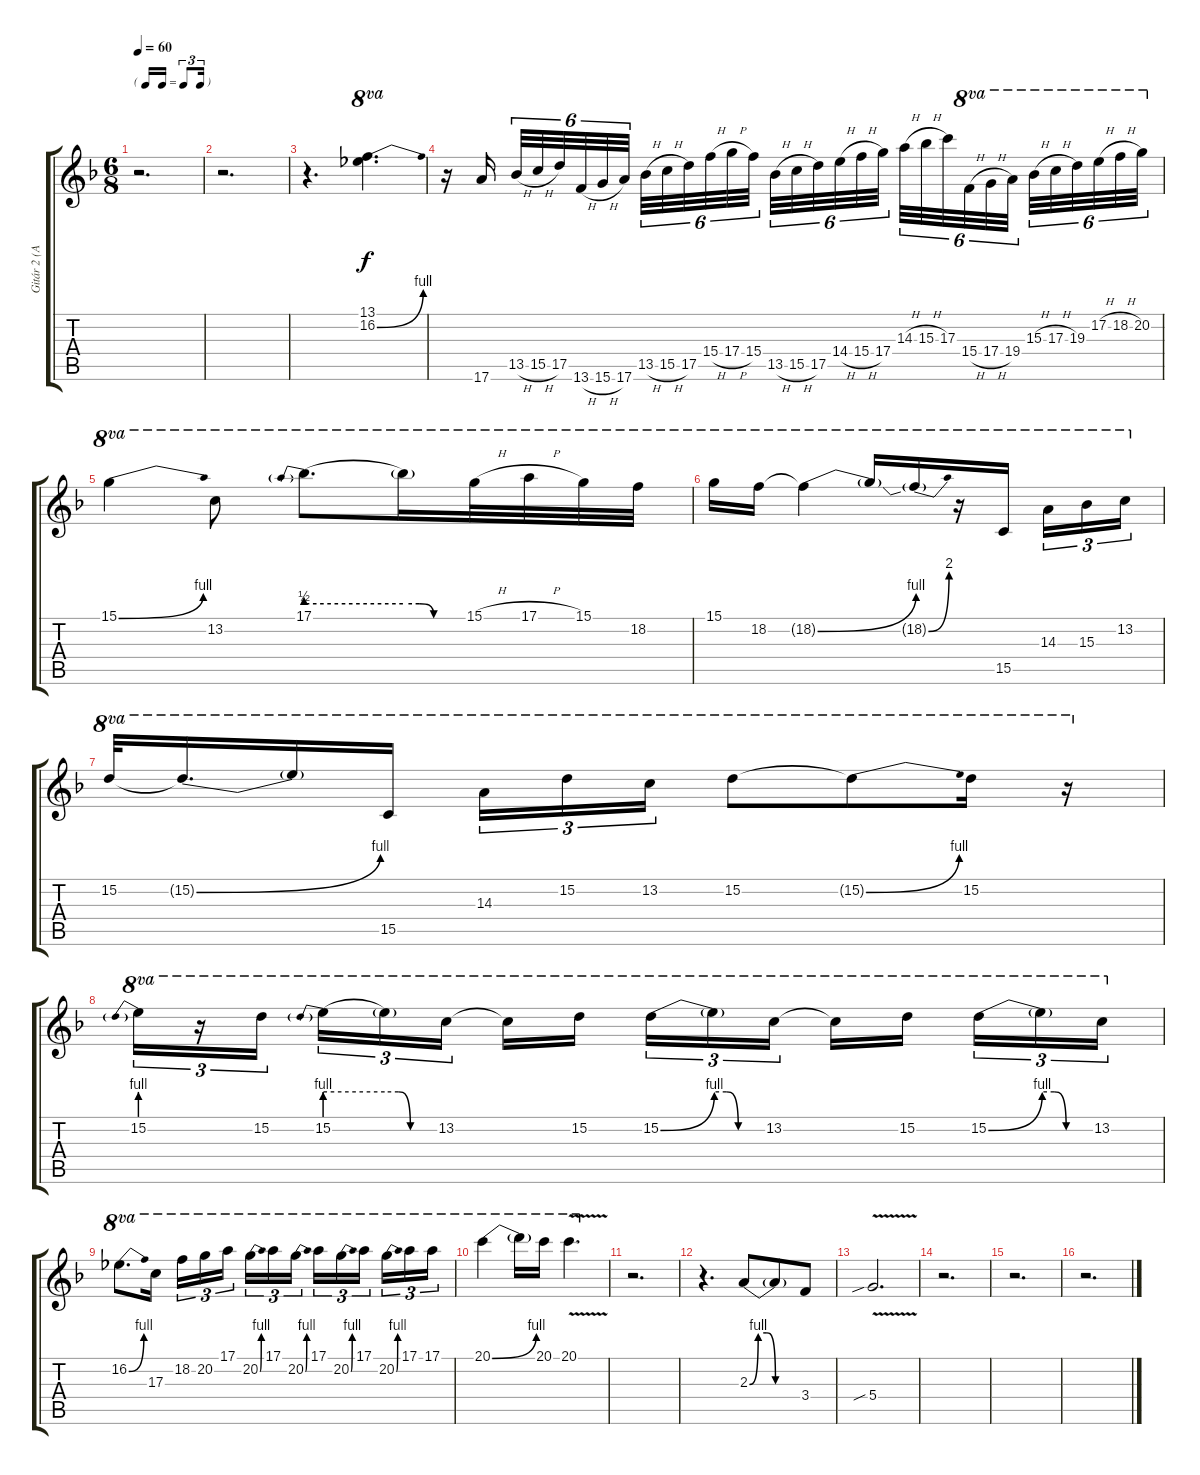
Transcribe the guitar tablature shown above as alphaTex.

\track ("Gitár 2 (Adrian Vandenberg)" "Gitár 2 (A") {instrument distortionguitar}
\staff {score tabs}
\tuning (E4 B3 G3 D3 A2 E2) {hide}
\ts (6 8)
\tf triplet16th
\tempo 60
\clef g2
\ks f
r.2{d dy f} |
r.2{d} |
r.4{d} (13.1 16.2{be (bend 0 0 60 4)}).4{d ot 8va} |
r.16 17.6.16{beam splitsecondary} 13.5{h}.32{tu (6 4)} 15.5{h}.32{tu (6 4)} 17.5.32{tu (6 4)} 13.6{h}.32{tu (6 4)} 15.6{h}.32{tu (6 4)} 17.6.32{tu (6 4) beam splitsecondary} 13.5{h}.32{tu (6 4)} 15.5{h}.32{tu (6 4)} 17.5.32{tu (6 4)} 15.4{h}.32{tu (6 4)} 17.4{h}.32{tu (6 4)} 15.4.32{tu (6 4)} 13.5{h}.32{tu (6 4)} 15.5{h}.32{tu (6 4)} 17.5.32{tu (6 4)} 14.4{h}.32{tu (6 4)} 15.4{h}.32{tu (6 4)} 17.4.32{tu (6 4) beam splitsecondary} 14.3{h}.32{tu (6 4)} 15.3{h}.32{tu (6 4)} 17.3.32{tu (6 4)} 15.4{h}.32{tu (6 4) ot 8va} 17.4{h}.32{tu (6 4) ot 8va} 19.4.32{tu (6 4) ot 8va beam splitsecondary} 15.3{h}.32{tu (6 4) ot 8va} 17.3{h}.32{tu (6 4) ot 8va} 19.3.32{tu (6 4) ot 8va} 17.2{h}.32{tu (6 4) ot 8va} 18.2{h}.32{tu (6 4) ot 8va} 20.2.32{tu (6 4) ot 8va} |
15.1{be (bend 0 0 60 4)}.4{ot 8va} 13.2.8{ot 8va} 17.1{be (prebend 0 2 60 2)}.8{d ot 8va} 17.1{be (custom 0 2 15 2 30 0 60 0) t}.16{ot 8va} 15.1{h}.32{ot 8va} 17.1{h}.32{ot 8va} 15.1.32{ot 8va} 18.2.32{ot 8va} |
15.1.16{ot 8va} 18.2.16{ot 8va} 18.2{be (bend 0 0 60 4) t}.4{ot 8va} 18.2{t}.16{ot 8va} 18.2{be (bend 0 0 60 8) t}.16{ot 8va} r.16{ot 8va} 15.5.16{ot 8va beam splitsecondary} 14.3.16{tu (3 2) ot 8va} 15.3.16{tu (3 2) ot 8va} 13.2.16{tu (3 2) ot 8va} |
15.2.32{ot 8va} 15.2{be (bend 0 0 60 4) t}.16{d ot 8va} 15.2{t}.16{ot 8va} 15.5.16{ot 8va beam splitsecondary} 14.3.16{tu (3 2) ot 8va} 15.2.16{tu (3 2) ot 8va} 13.2.16{tu (3 2) ot 8va} 15.2.8{ot 8va} 15.2{be (bend 0 0 60 4) t}.8{ot 8va} 15.2.16{ot 8va} r.16{ot 8va} |
15.2{be (prebend 0 4 60 4)}.16{tu (3 2) ot 8va} r.16{tu (3 2) ot 8va} 15.2.16{tu (3 2) ot 8va beam splitsecondary} 15.2{be (prebend 0 4 60 4)}.16{tu (3 2) ot 8va} 15.2{be (custom 0 4 15 4 30 0 60 0) t}.16{tu (3 2) ot 8va} 13.2.16{tu (3 2) ot 8va beam splitsecondary} 13.2{t}.16{ot 8va} 15.2.16{ot 8va} 15.2{be (bend 0 0 60 4)}.16{tu (3 2) ot 8va} 15.2{be (custom 0 4 15 4 30 0 60 0) t}.16{tu (3 2) ot 8va} 13.2.16{tu (3 2) ot 8va beam splitsecondary} 13.2{t}.16{ot 8va} 15.2.16{ot 8va beam splitsecondary} 15.2{be (bend 0 0 60 4)}.16{tu (3 2) ot 8va} 15.2{be (custom 0 4 15 4 30 0 60 0) t}.16{tu (3 2) ot 8va} 13.2.16{tu (3 2) ot 8va} |
16.2{be (bend 0 0 60 4)}.8{d ot 8va} 17.3.16{ot 8va beam splitsecondary} 18.2.16{tu (3 2) ot 8va} 20.2.16{tu (3 2) ot 8va} 17.1.16{tu (3 2) ot 8va} 20.2{be (bend 0 0 60 4)}.16{tu (3 2) ot 8va} 17.1.16{tu (3 2) ot 8va} 20.2{be (bend 0 0 60 4)}.16{tu (3 2) ot 8va beam splitsecondary} 17.1.16{tu (3 2) ot 8va} 20.2{be (bend 0 0 60 4)}.16{tu (3 2) ot 8va} 17.1.16{tu (3 2) ot 8va beam splitsecondary} 20.2{be (bend 0 0 60 4)}.16{tu (3 2) ot 8va} 17.1.16{tu (3 2) ot 8va} 17.1.16{tu (3 2) ot 8va} |
20.1{be (bend 0 0 60 4)}.4{ot 8va} 20.1{t}.16{ot 8va} 20.1.16{ot 8va} 20.1{v}.4{d ot 8va} |
r.2{d} |
r.4{d} 2.3{be (custom 0 0 10 4 20 4 30 0 60 0)}.8 2.3{t}.8 3.4.8 |
5.4{v sib}.2{d} |
r.2{d} |
r.2{d} |
r.2{d}
